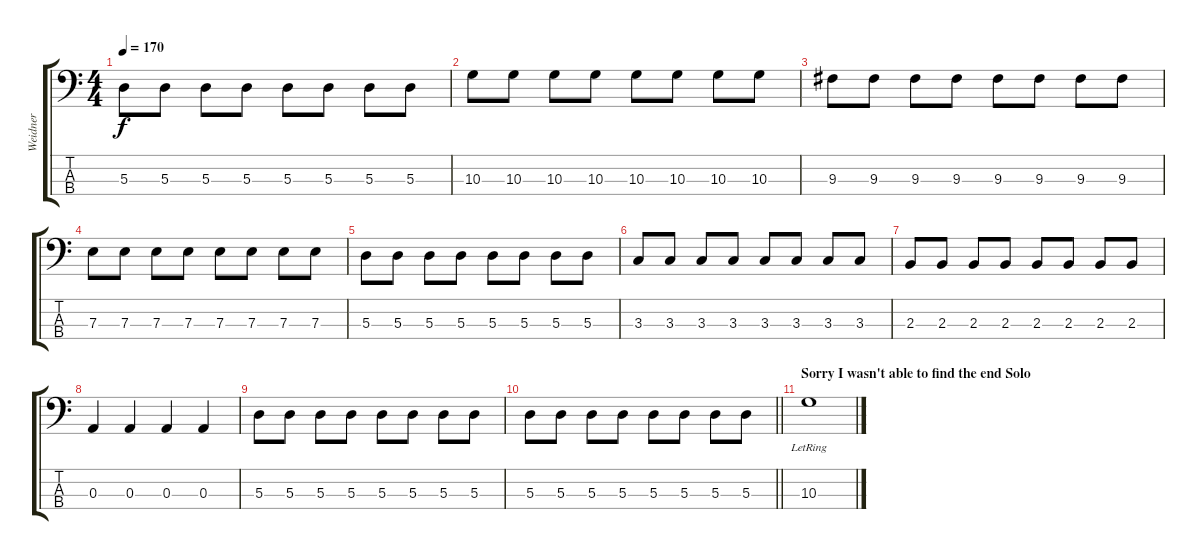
\track ("Weidner" "Weidner") {instrument electricbasspick}
\staff {score tabs}
\tuning (G2 D2 A1 E1) {hide}
\ts (4 4)
\tempo 170
\clef f4
\ks c
5.3.8{dy f} 5.3.8 5.3.8 5.3.8 5.3.8 5.3.8 5.3.8 5.3.8 |
10.3.8 10.3.8 10.3.8 10.3.8 10.3.8 10.3.8 10.3.8 10.3.8 |
9.3.8 9.3.8 9.3.8 9.3.8 9.3.8 9.3.8 9.3.8 9.3.8 |
7.3.8 7.3.8 7.3.8 7.3.8 7.3.8 7.3.8 7.3.8 7.3.8 |
5.3.8 5.3.8 5.3.8 5.3.8 5.3.8 5.3.8 5.3.8 5.3.8 |
3.3.8 3.3.8 3.3.8 3.3.8 3.3.8 3.3.8 3.3.8 3.3.8 |
2.3.8 2.3.8 2.3.8 2.3.8 2.3.8 2.3.8 2.3.8 2.3.8 |
0.3.4 0.3.4 0.3.4 0.3.4 |
5.3.8 5.3.8 5.3.8 5.3.8 5.3.8 5.3.8 5.3.8 5.3.8 |
\barLineRight lightlight
5.3.8 5.3.8 5.3.8 5.3.8 5.3.8 5.3.8 5.3.8 5.3.8 |
\section ("" "Sorry I wasn't able to find the end Solo")
10.3{lr}.1
